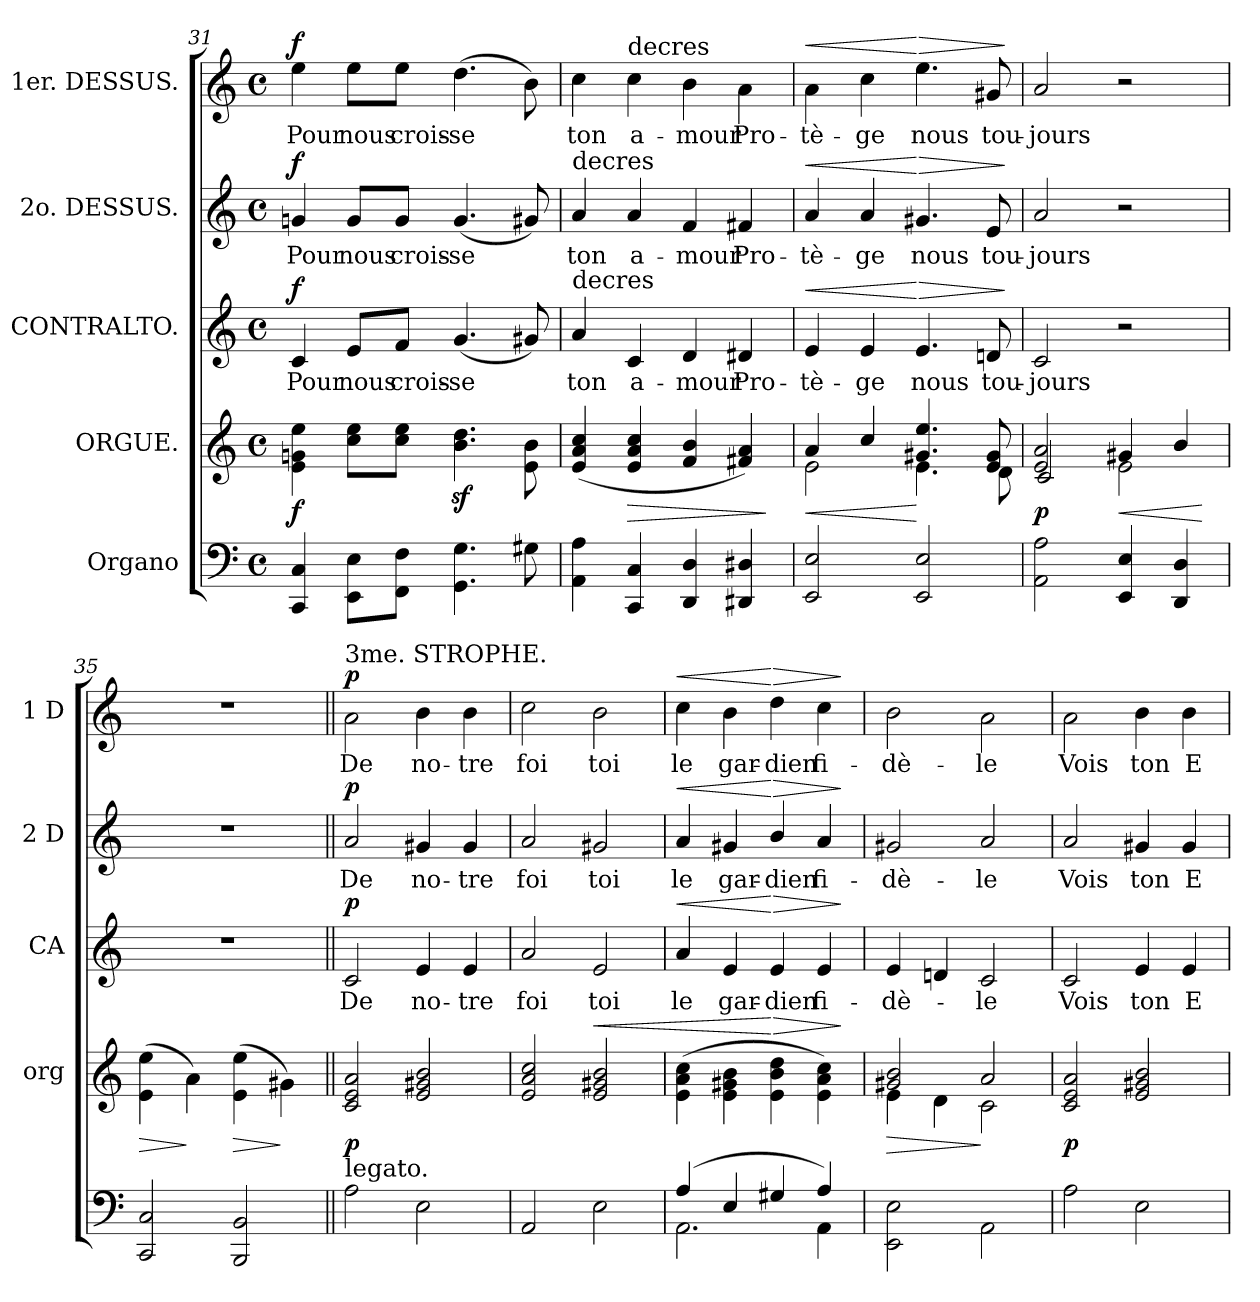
**kern	**kern	**dynam	**kern	**text	**dynam	**kern	**text	**dynam	**kern	**text	**dynam
*part5	*part4	*part4	*part3	*part3	*part3	*part2	*part2	*part2	*part1	*part1	*part1
*staff5	*staff4	*staff4	*staff3	*staff3	*staff3	*staff2	*staff2	*staff2	*staff1	*staff1	*staff1
*I"Organo	*I"ORGUE.	*	*I"CONTRALTO.	*	*	*I"2o. DESSUS.	*	*	*I"1er. DESSUS.	*	*
*	*I'org	*	*I'CA	*	*	*I'2 D	*	*	*I'1 D	*	*
*clefF4	*clefG2	*	*clefG2	*	*	*clefG2	*	*	*clefG2	*	*
*k[]	*k[]	*	*k[]	*	*	*k[]	*	*	*k[]	*	*
*a:	*a:	*	*a:	*	*	*a:	*	*	*a:	*	*
*M4/4	*M4/4	*	*M4/4	*	*	*M4/4	*	*	*M4/4	*	*
*met(c)	*met(c)	*	*met(c)	*	*	*met(c)	*	*	*met(c)	*	*
=31	=31	=31	=31	=31	=31	=31	=31	=31	=31	=31	=31
!	!	!LO:DY:b	!	!	!LO:DY:a	!	!	!LO:DY:a	!	!	!LO:DY:a
4CC/ 4C/	4e\ 4gn\ 4ee\	f	4c/	Pour	f	4gn/	Pour	f	4ee\	Pour	f
8EE\ 8E\L	8cc\ 8ee\L	.	8e/L	nous	.	8g/L	nous	.	8ee\L	nous	.
8FF\ 8F\J	8cc\ 8ee\J	.	8f/J	crois-	.	8g/J	crois-	.	8ee\J	crois-	.
4.GG\ 4.G\	4.bz<\ 4.ddz<\	.	(4.g/	-se	.	(4.g/	-se	.	(4.dd\	-se	.
8G#X\	8e\ 8b\	.	8g#X/)	.	.	8g#X/)	.	.	8b\)	.	.
=32	=32	=32	=32	=32	=32	=32	=32	=32	=32	=32	=32
!	!	!	!	!	!	!LO:TX:a:t=decres	!	!	!	!	!
!	!	!	!LO:TX:a:t=decres	!	!	!	!	!	!	!	!
4AA\ 4A\	(>4e/ 4a/ 4cc/	.	4a/	ton	.	4a/	ton	.	4cc\	ton	.
!	!	!	!	!	!	!	!	!	!LO:TX:a:t=decres	!	!
!	!	!LO:HP:b	!	!	!	!	!	!	!	!	!
4CC/ 4C/	4e/ 4a/ 4cc/	>	4c/	a-	.	4a/	a-	.	4cc\	a-	.
4DD/ 4D/	4f/ 4b/	.	4d/	-mour	.	4f/	-mour	.	4b\	-mour	.
4DD#X/ 4D#X/	4f#X/ 4a/)	.	4d#X/	Pro-	.	4f#X/	Pro-	.	4a\	Pro-	.
.	.	]	.	.	.	.	.	.	.	.	.
=33	=33	=33	=33	=33	=33	=33	=33	=33	=33	=33	=33
*	*^	*	*	*	*	*	*	*	*	*	*
!	!	!	!LO:HP:b	!	!	!LO:HP:a	!	!	!LO:HP:a	!	!	!LO:HP:a
2EE/ 2E/	4a/	2e\	<	4e/	-tè-	<	4a/	-tè-	<	4a\	-tè-	<
.	4cc/	.	.	4e/	-ge	.	4a/	-ge	.	4cc\	-ge	.
!	!	!	!	!	!	!LO:HP:n=1:a	!	!	!LO:HP:n=1:a	!	!	!LO:HP:n=1:a
2EE/ 2E/	4.g#X/ 4.ee/	4.e\	[	4.e/	nous	[ >	4.g#X/	nous	[ >	4.ee\	nous	[ >
.	8e/ 8g#/	8d\	.	8dn/	tou-	.	8e/	tou-	.	8g#X/	tou-	.
*	*v	*v	*	*	*	*	*	*	*	*	*	*
.	.	.	.	.	]	.	.	]	.	.	]
=34	=34	=34	=34	=34	=34	=34	=34	=34	=34	=34	=34
*	*^	*	*	*	*	*	*	*	*	*	*
!	!	!	!LO:DY:b	!	!	!	!	!	!	!	!	!
2AA\ 2A\	2e/ 2a/	2c/	p	2c/	-jours	.	2a/	-jours	.	2a/	-jours	.
!	!	!	!LO:HP:b	!	!	!	!	!	!	!	!	!
4EE/ 4E/	4g#X/	2e\	<	2r	.	.	2r	.	.	2r	.	.
4DD/ 4D/	4b/	.	.	.	.	.	.	.	.	.	.	.
*	*v	*v	*	*	*	*	*	*	*	*	*	*
.	.	[	.	.	.	.	.	.	.	.	.
=35	=35	=35	=35	=35	=35	=35	=35	=35	=35	=35	=35
!	!	!LO:HP:b	!	!	!	!	!	!	!	!	!
2CC/ 2C/	(4e\ 4ee\	>	1r	.	.	1r	.	.	1r	.	.
.	4a\)	]	.	.	.	.	.	.	.	.	.
!	!	!LO:HP:b	!	!	!	!	!	!	!	!	!
2BBB/ 2BB/	(4e\ 4ee\	>	.	.	.	.	.	.	.	.	.
.	4g#X\)	]	.	.	.	.	.	.	.	.	.
=36||	=36||	=36||	=36||	=36||	=36||	=36||	=36||	=36||	=36||	=36||	=36||
!	!	!	!	!	!	!	!	!	!LO:TX:a:t=3me. STROPHE.	!	!
!	!LO:TX:b:t=legato.	!	!	!	!	!	!	!	!	!	!
!	!	!LO:DY:b	!	!	!LO:DY:a	!	!	!LO:DY:a	!	!	!LO:DY:a
2A\	2c/ 2e/ 2a/	p	2c/	De	p	2a/	De	p	2a\	De	p
2E\	2e/ 2g#X/ 2b/	.	4e/	no-	.	4g#X/	no-	.	4b\	no-	.
.	.	.	4e/	-tre	.	4g#/	-tre	.	4b\	-tre	.
=37	=37	=37	=37	=37	=37	=37	=37	=37	=37	=37	=37
2AA/	2e/ 2a/ 2cc/	.	2a/	foi	.	2a/	foi	.	2cc\	foi	.
!	!	!LO:HP:a	!	!	!	!	!	!	!	!	!
2E\	2e/ 2g#X/ 2b/	<	2e/	toi	.	2g#X/	toi	.	2b\	toi	.
=38	=38	=38	=38	=38	=38	=38	=38	=38	=38	=38	=38
*^	*	*	*	*	*	*	*	*	*	*	*
!	!	!	!	!	!	!LO:HP:a	!	!	!LO:HP:a	!	!	!LO:HP:a
(4A/	2.AA\	(4e\ 4a\ 4cc\	.	4a/	le	<	4a/	le	<	4cc\	le	<
4E/	.	4e\ 4g#X\ 4b\	.	4e/	gar-	.	4g#X/	gar-	.	4b\	gar-	.
!	!	!	!LO:HP:n=1:a	!	!	!LO:HP:n=1:a	!	!	!LO:HP:n=1:a	!	!	!LO:HP:n=1:a
4G#X/	.	4e\ 4b\ 4dd\	[ >	4e/	-dien	[ >	4b/	-dien	[ >	4dd\	-dien	[ >
4A/)	4AA\	4e\ 4a\ 4cc\)	.	4e/	fi-	.	4a/	fi-	.	4cc\	fi-	.
*v	*v	*	*	*	*	*	*	*	*	*	*	*
.	.	]	.	.	]	.	.	]	.	.	]
=39	=39	=39	=39	=39	=39	=39	=39	=39	=39	=39	=39
*	*^	*	*	*	*	*	*	*	*	*	*
!	!	!	!LO:HP:b	!	!	!	!	!	!	!	!	!
2EE\ 2E\	2g#X/ 2b/	4e\	>	4e/	-dè-	.	2g#X/	-dè-	.	2b\	-dè-	.
.	.	4d\	.	4dn/	.	.	.	.	.	.	.	.
2AA\	2a/	2c\	]	2c/	-le	.	2a/	-le	.	2a\	-le	.
=40	=40	=40	=40	=40	=40	=40	=40	=40	=40	=40	=40	=40
!	!	!	!LO:DY:b	!	!	!	!	!	!	!	!	!
*	*v	*v	*	*	*	*	*	*	*	*	*	*
2A\	2c/ 2e/ 2a/	p	2c/	Vois	.	2a/	Vois	.	2a\	Vois	.
2E\	2e/ 2g#X/ 2b/	.	4e/	ton	.	4g#X/	ton	.	4b\	ton	.
.	.	.	4e/	E-	.	4g#/	E-	.	4b\	E-	.
=	=	=	=	=	=	=	=	=	=	=	=
*-	*-	*-	*-	*-	*-	*-	*-	*-	*-	*-	*-
